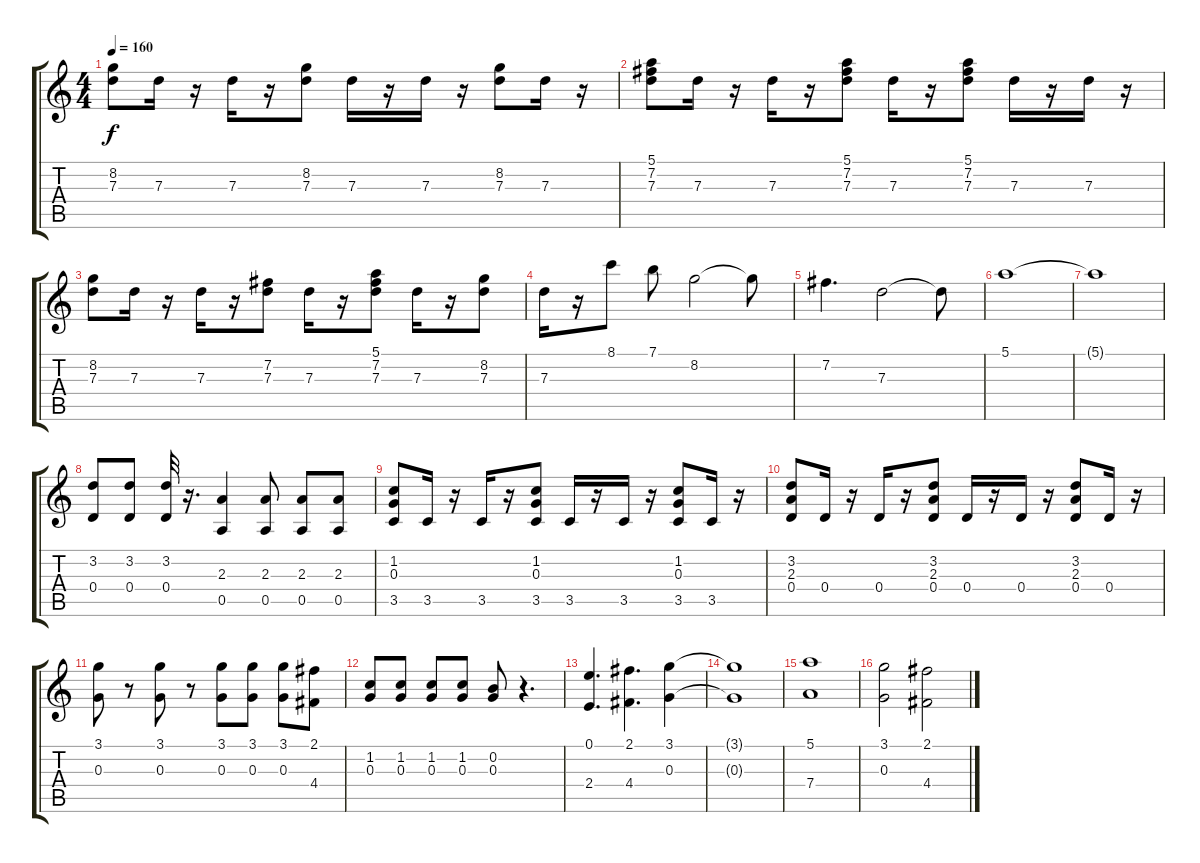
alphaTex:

\track "" {instrument distortionguitar}
\staff {score tabs}
\tuning (E4 B3 G3 D3 A2 E2) {hide}
\ts (4 4)
\tempo 160
\clef g2
\ks c
(8.2 7.3).8{dy f} 7.3.16 r.16 7.3.16 r.16 (8.2 7.3).8 7.3.16 r.16 7.3.16 r.16 (8.2 7.3).8 7.3.16 r.16 |
(5.1 7.2 7.3).8 7.3.16 r.16 7.3.16 r.16 (5.1 7.2 7.3).8 7.3.16 r.16 (5.1 7.2 7.3).8 7.3.16 r.16 7.3.16 r.16 |
(8.2 7.3).8 7.3.16 r.16 7.3.16 r.16 (7.2 7.3).8 7.3.16 r.16 (5.1 7.2 7.3).8 7.3.16 r.16 (8.2 7.3).8 |
7.3.16 r.16 8.1.8 7.1.8 8.2.2 8.2{t}.8 |
7.2.4{d} 7.3.2 7.3{t}.8 |
5.1.1 |
5.1{t}.1 |
(3.2 0.4).8 (3.2 0.4).8 (3.2 0.4).32 r.16{d} (2.3 0.5).4 (2.3 0.5).8 (2.3 0.5).8 (2.3 0.5).8 |
(1.2 0.3 3.5).8 3.5.16 r.16 3.5.16 r.16 (1.2 0.3 3.5).8 3.5.16 r.16 3.5.16 r.16 (1.2 0.3 3.5).8 3.5.16 r.16 |
(3.2 2.3 0.4).8 0.4.16 r.16 0.4.16 r.16 (3.2 2.3 0.4).8 0.4.16 r.16 0.4.16 r.16 (3.2 2.3 0.4).8 0.4.16 r.16 |
(3.1 0.3).8 r.8 (3.1 0.3).8 r.8 (3.1 0.3).8 (3.1 0.3).8 (3.1 0.3).8 (2.1 4.4).8 |
(1.2 0.3).8 (1.2 0.3).8 (1.2 0.3).8 (1.2 0.3).8 (0.2 0.3).8 r.4{d} |
(0.1 2.4).4{d} (2.1 4.4).4{d} (3.1 0.3).4 |
(3.1{t} 0.3{t}).1 |
(5.1 7.4).1 |
(3.1 0.3).2 (2.1 4.4).2
